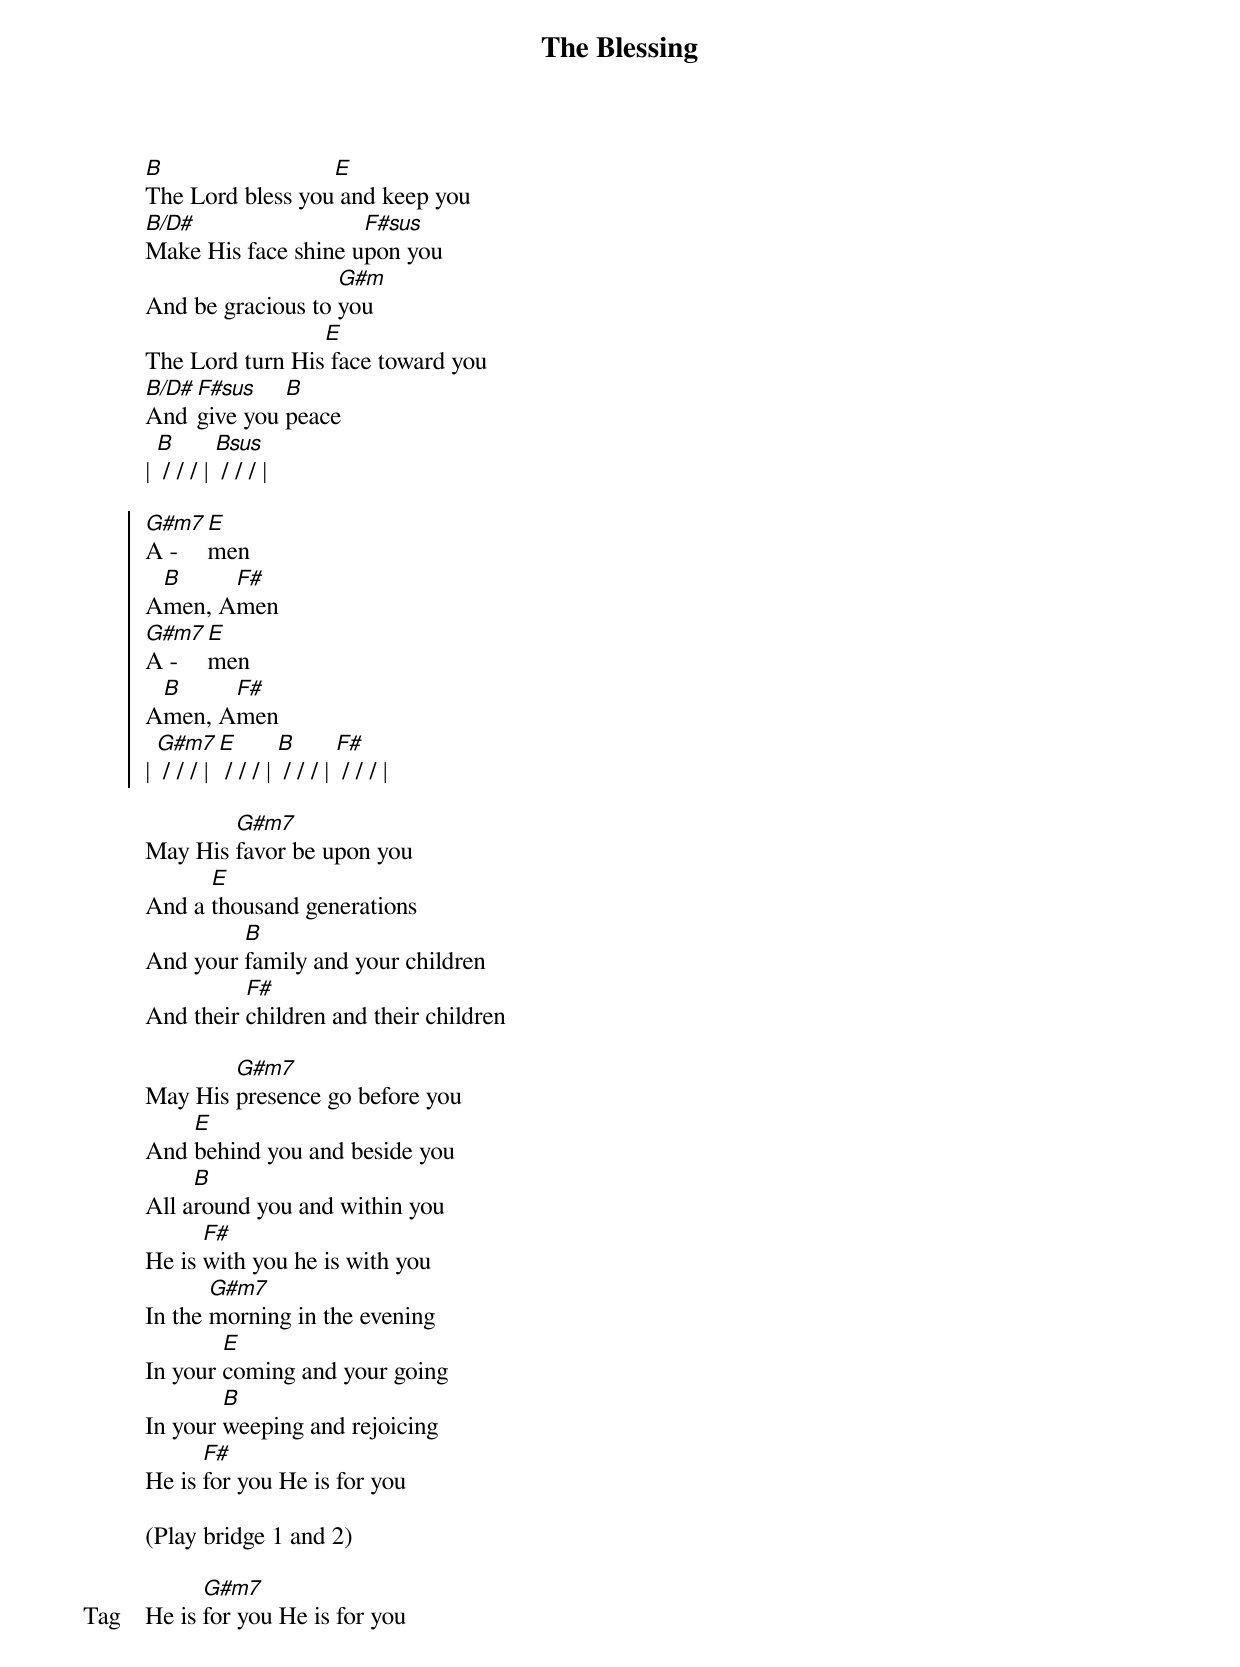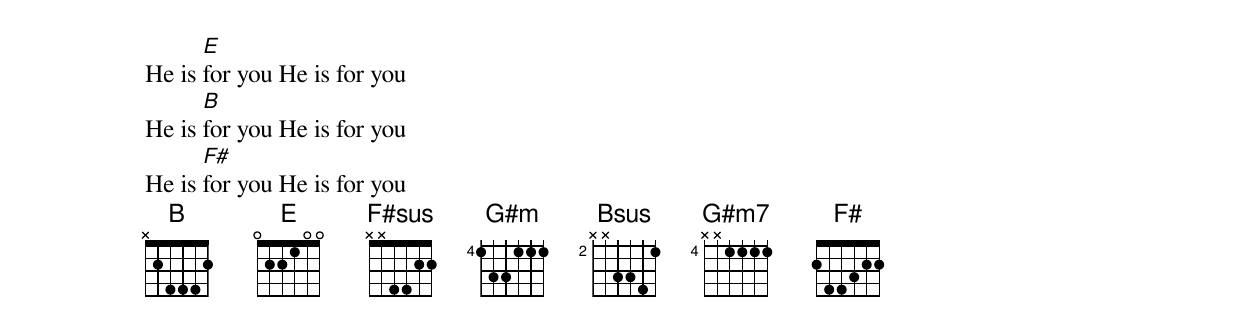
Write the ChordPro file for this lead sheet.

{title: The Blessing}
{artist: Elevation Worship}
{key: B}

{start_of_verse}
[B]The Lord bless you[E] and keep you
[B/D#]Make His face shine u[F#sus]pon you
And be gracious to [G#m]you
The Lord turn His[E] face toward you
[B/D#]And [F#sus]give you [B]peace
| [B] / / / | [Bsus] / / / |
{end_of_verse}

{start_of_chorus}
[G#m7]A - [E]men
A[B]men, A[F#]men
[G#m7]A - [E]men
A[B]men, A[F#]men
| [G#m7] / / / | [E] / / / | [B] / / / | [F#] / / / |
{end_of_chorus}

{start_of_bridge}
May His [G#m7]favor be upon you
And a [E]thousand generations
And your [B]family and your children
And their [F#]children and their children
{end_of_bridge}

{start_of_bridge}
May His [G#m7]presence go before you
And [E]behind you and beside you
All a[B]round you and within you
He is [F#]with you he is with you
In the [G#m7]morning in the evening
In your [E]coming and your going
In your [B]weeping and rejoicing
He is [F#]for you He is for you
{end_of_bridge}

{start_of_bridge}
(Play bridge 1 and 2)
{end_of_bridge}

{start_of_bridge: Tag}
He is [G#m7]for you He is for you
He is [E]for you He is for you
He is [B]for you He is for you
He is [F#]for you He is for you
{end_of_bridge}
